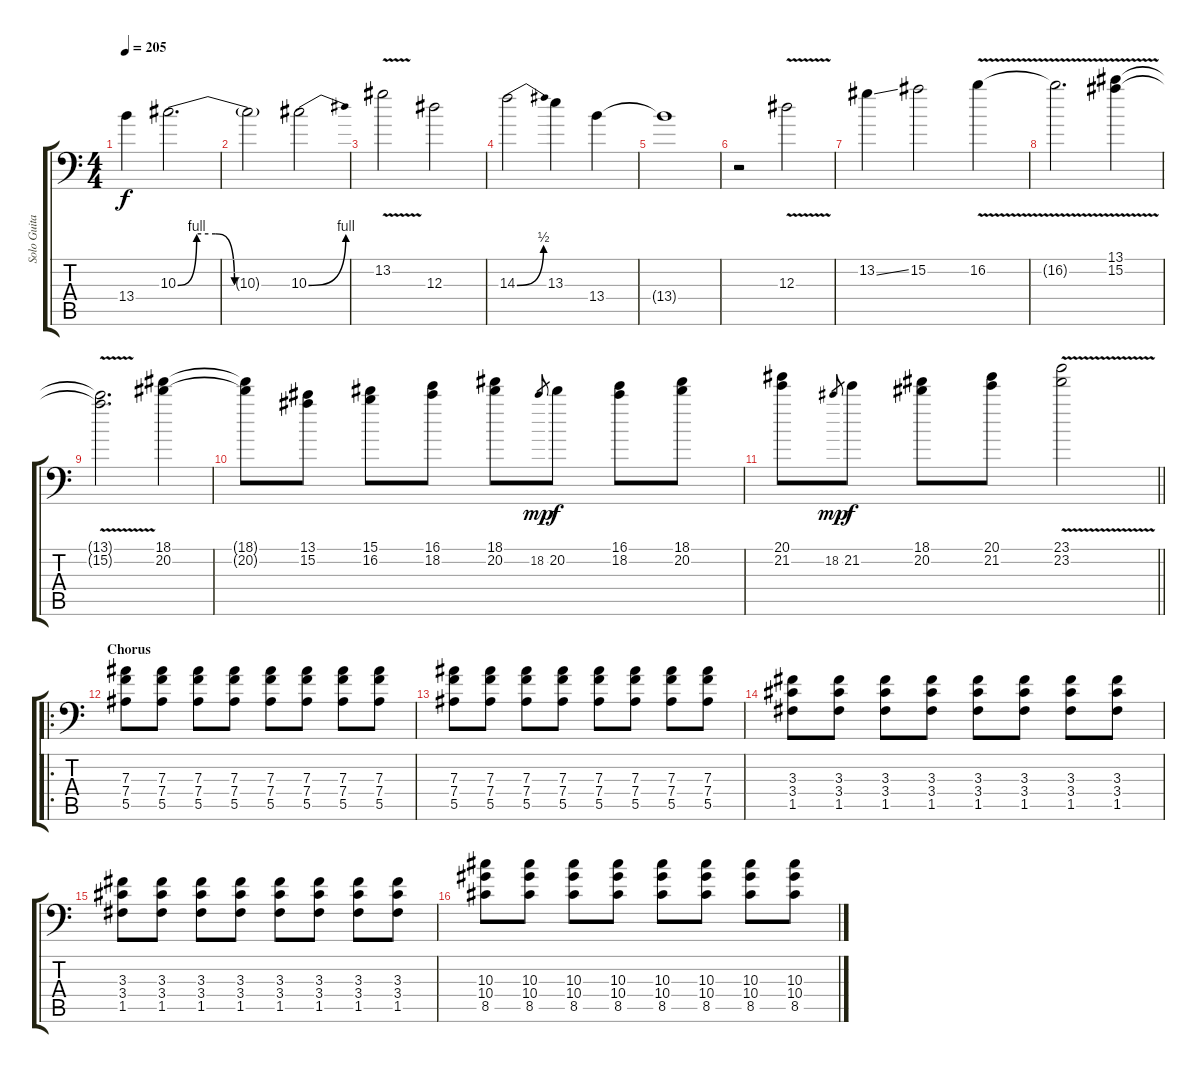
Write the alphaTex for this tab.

\track ("Solo Guitar" "Solo Guita") {instrument distortionguitar}
\staff {score tabs}
\tuning (C4 G3 Eb3 Bb2 F2 Bb1) {hide}
\ts (4 4)
\tempo 205
\clef f4
\ks c
13.4{t}.4{dy f} 10.3{be (custom 0 0 10 4 20 4 30 0 60 0)}.2{d} |
10.3{t}.2 10.3{be (bend 0 0 60 4)}.2 |
13.2{v}.2 12.3.2 |
14.3{be (bend 0 0 60 2)}.2 13.3.4 13.4.4 |
13.4{t}.1 |
r.2 12.3{v}.2 |
13.2{ss}.4 15.2.2 16.2{v}.4 |
16.2{t}.2{d} (13.1{v} 15.2).4 |
(13.1{t} 15.2{t}).2{d} (18.1 20.2).4 |
(18.1{t} 20.2{t}).8 (13.1 15.2).8 (15.1 16.2).8 (16.1 18.2).8 (18.1 20.2).8 18.2.8{gr dy mp} 20.2.8{dy f} (16.1 18.2).8 (18.1 20.2).8 |
\barLineRight lightlight
(20.1 21.2).8 18.2.8{gr dy mp} 21.2.8{dy f} (18.1 20.2).8 (20.1 21.2).8 (23.1{v} 23.2).2 |
\ro
\section ("" "Chorus")
(7.3 7.4 5.5).8{instrument distortionguitar} (7.3 7.4 5.5).8 (7.3 7.4 5.5).8 (7.3 7.4 5.5).8 (7.3 7.4 5.5).8 (7.3 7.4 5.5).8 (7.3 7.4 5.5).8 (7.3 7.4 5.5).8 |
(7.3 7.4 5.5).8 (7.3 7.4 5.5).8 (7.3 7.4 5.5).8 (7.3 7.4 5.5).8 (7.3 7.4 5.5).8 (7.3 7.4 5.5).8 (7.3 7.4 5.5).8 (7.3 7.4 5.5).8 |
(3.3 3.4 1.5).8 (3.3 3.4 1.5).8 (3.3 3.4 1.5).8 (3.3 3.4 1.5).8 (3.3 3.4 1.5).8 (3.3 3.4 1.5).8 (3.3 3.4 1.5).8 (3.3 3.4 1.5).8 |
(3.3 3.4 1.5).8 (3.3 3.4 1.5).8 (3.3 3.4 1.5).8 (3.3 3.4 1.5).8 (3.3 3.4 1.5).8 (3.3 3.4 1.5).8 (3.3 3.4 1.5).8 (3.3 3.4 1.5).8 |
(10.3 10.4 8.5).8 (10.3 10.4 8.5).8 (10.3 10.4 8.5).8 (10.3 10.4 8.5).8 (10.3 10.4 8.5).8 (10.3 10.4 8.5).8 (10.3 10.4 8.5).8 (10.3 10.4 8.5).8
